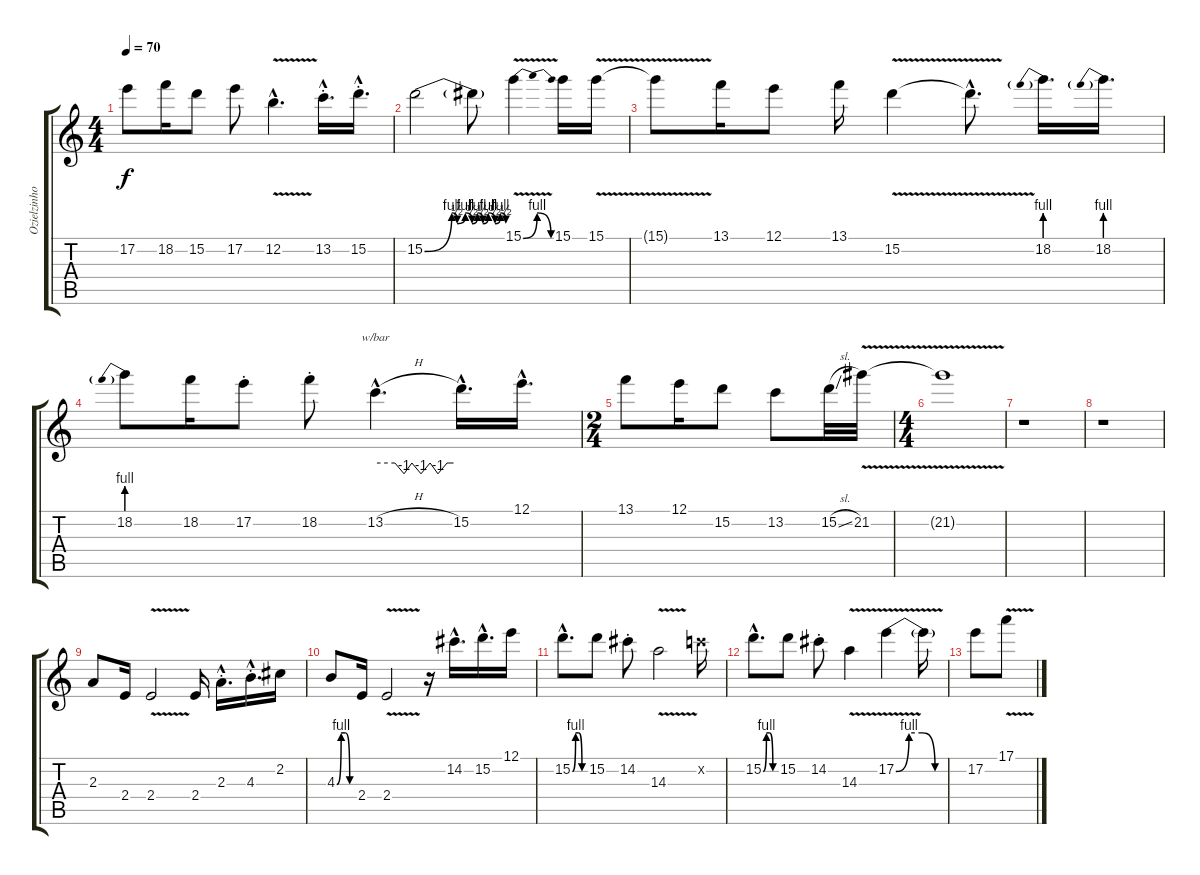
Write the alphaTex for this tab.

\track ("Ozielzinho" "Ozielzinho") {instrument overdrivenguitar}
\staff {score tabs}
\tuning (E4 B3 G3 D3 A2 E2) {hide}
\ts (4 4)
\tempo 70
\clef g2
\ks c
17.2.8{dy f} 18.2.16 15.2.8 17.2.8 12.2{v hac}.4{d} 13.2{hac st}.16{d} 15.2{hac st}.16{d} |
15.2{be (custom 0 0 20 4 24 2 30 4 35 2 39 4 43 2 47 4 52 2 56 4 60 2)}.2 15.2{t}.8 15.1{be (bendrelease 0 0 15 4 45 4 60 0) v}.4 15.1.16 15.1{v}.16 |
15.1{t}.8 13.1.16 12.1.8 13.1.16 15.2{v}.4 15.2{hac t}.8{d} 18.2{be (prebend 0 4 60 4)}.16{d} 18.2{be (prebend 0 4 60 4)}.16{d} |
18.2{be (prebend 0 4 60 4)}.8 18.2.16 17.2{st}.8 18.2{st}.8 13.2{h hac}.4{d tbe (custom default 0 0 15 0 22 -4 28 0 35 -4 42 0 48 -4 55 0 60 0)} 15.2{hac}.16{d} 12.1{hac}.16{d} |
\ts (2 4)
13.1.8 12.1.16 15.2.8 13.2.8 15.2{sl}.32 21.2{v}.32 |
\ts (4 4)
21.2{t}.1 |
r.1 |
r.1 |
2.3.8 2.4.16 2.4{v}.2 2.4.16 2.3{hac st}.16{d} 4.3{hac st}.16{d} 2.2.16 |
4.3{be (custom 0 0 15 4 30 4 45 0 60 0)}.8 2.4.16 2.4{v}.2 r.16 14.2{hac}.16{d} 15.2{hac}.16{d} 12.1.16 |
15.2{be (custom 0 0 15 4 30 4 45 0 60 0) hac}.8{d} 15.2.8 14.2{st}.8 14.3{v}.2 13.2{x}.16 |
15.2{be (custom 0 0 15 4 30 4 45 0 60 0) hac}.8{d} 15.2.8 14.2{st}.8 14.3{v}.4 17.2{be (custom 0 0 15 4 30 4 45 0 60 0) v}.4 17.2{t}.16 |
17.2.8 17.1{v}.8
